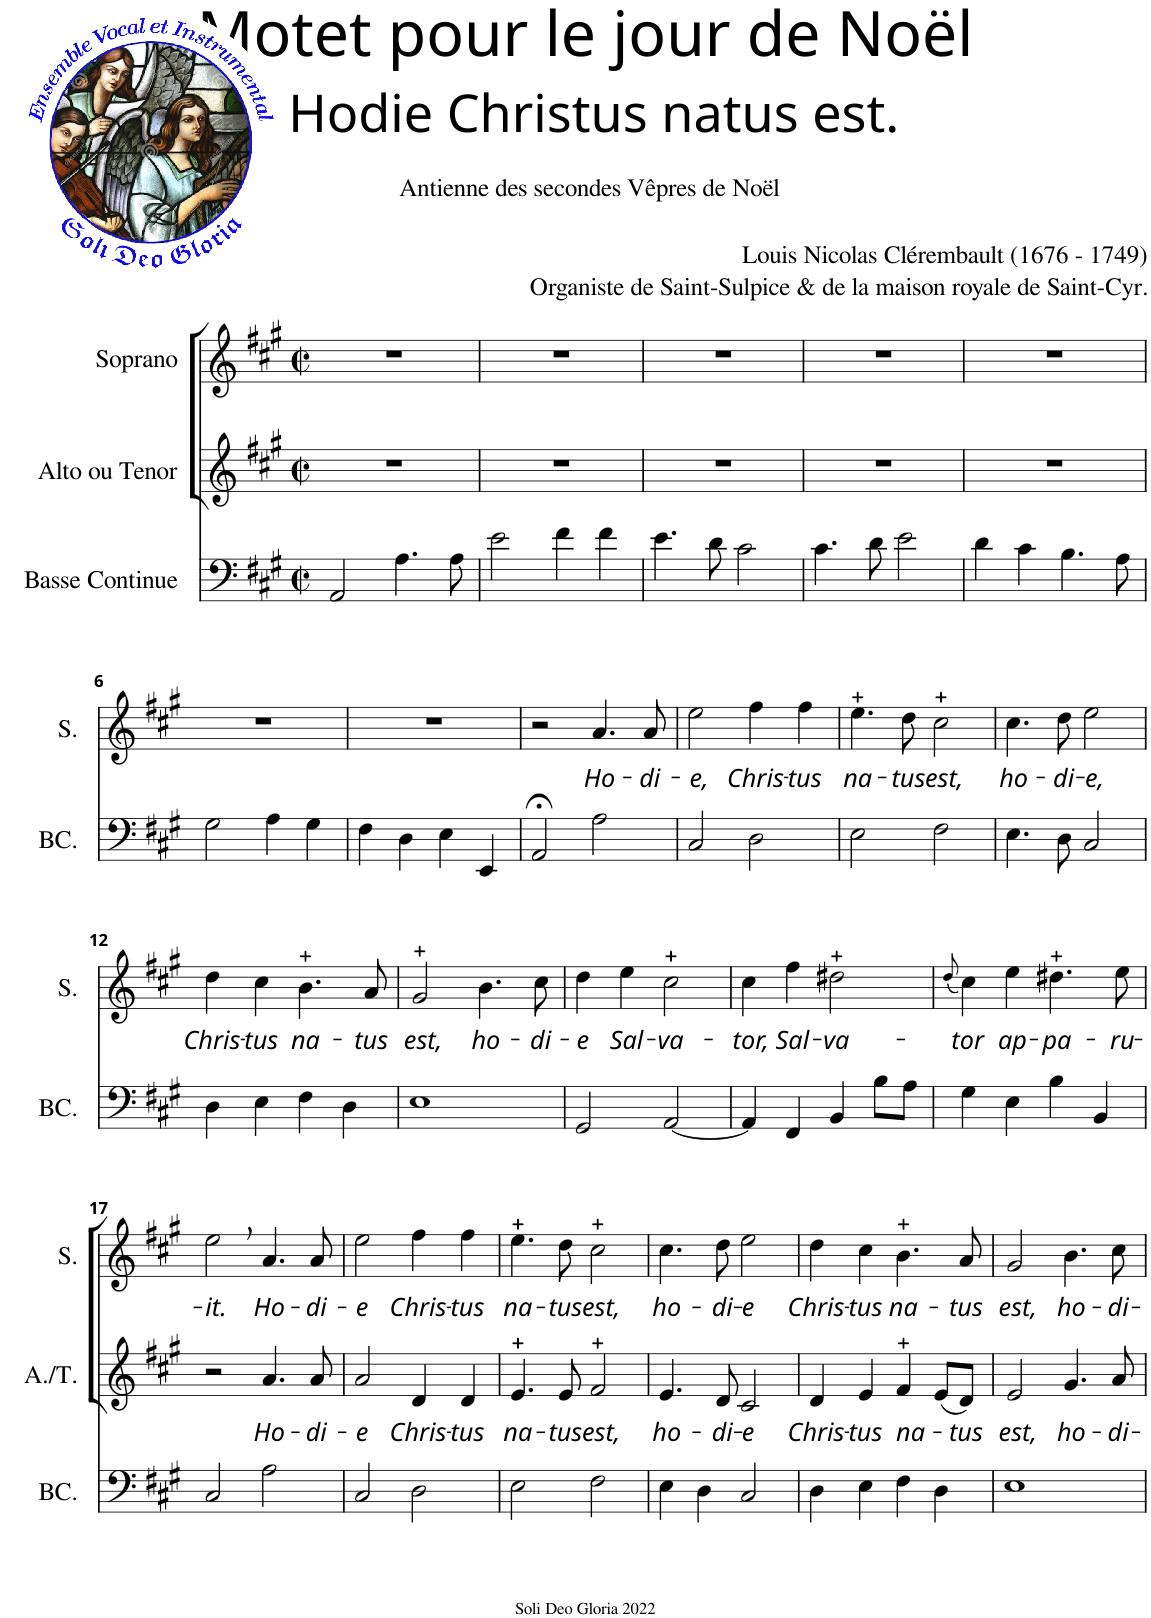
**kern	**kern	**text	**kern	**text
*part3	*part2	*part2	*part1	*part1
*staff3	*staff2	*staff2	*staff1	*staff1
*I"Basse Continue	*I"Alto ou Tenor	*	*I"Soprano	*
*I'BC.	*I'A./T.	*	*I'S.	*
*clefF4	*clefG2	*	*clefG2	*
*k[f#c#g#]	*k[f#c#g#]	*	*k[f#c#g#]	*
*M2/2	*M2/2	*	*M2/2	*
*met(c|)	*met(c|)	*	*met(c|)	*
=1	=1	=1	=1	=1
2AA/	1r	.	1r	.
4.A\	.	.	.	.
8A\	.	.	.	.
=2	=2	=2	=2	=2
2e\	1r	.	1r	.
4f#\	.	.	.	.
4f#\	.	.	.	.
=3	=3	=3	=3	=3
4.e\	1r	.	1r	.
8d\	.	.	.	.
2c#\	.	.	.	.
=4	=4	=4	=4	=4
4.c#\	1r	.	1r	.
8d\	.	.	.	.
2e\	.	.	.	.
=5	=5	=5	=5	=5
4d\	1r	.	1r	.
4c#\	.	.	.	.
4.B\	.	.	.	.
8A\	.	.	.	.
!!LO:LB:g=z
=6	=6	=6	=6	=6
2G#\	1r	.	1r	.
4A\	.	.	.	.
4G#\	.	.	.	.
=7	=7	=7	=7	=7
4F#\	1r	.	1r	.
4D\	.	.	.	.
4E\	.	.	.	.
4EE/	.	.	.	.
=8	=8	=8	=8	=8
2AA;</	1r	.	2r	.
!	!	!	!	!LO:LY:b
2A\	.	.	4.a/	Ho-
!	!	!	!	!LO:LY:b
.	.	.	8a/	-di-
=9	=9	=9	=9	=9
!	!	!	!	!LO:LY:b
2C#/	1r	.	2ee\	-e,
!	!	!	!	!LO:LY:b
2D\	.	.	4ff#\	Chris-
!	!	!	!	!LO:LY:b
.	.	.	4ff#\	-tus
=10	=10	=10	=10	=10
!	!	!	!	!LO:LY:b
2E\	1r	.	4.ee\	na-
!	!	!	!	!LO:LY:b
.	.	.	8dd\	-tus
!	!	!	!	!LO:LY:b
2F#\	.	.	2cc#\	est,
=11	=11	=11	=11	=11
!	!	!	!	!LO:LY:b
4.E\	1r	.	4.cc#\	ho-
!	!	!	!	!LO:LY:b
8D\	.	.	8dd\	-di-
!	!	!	!	!LO:LY:b
2C#/	.	.	2ee\	-e,
!!LO:LB:g=z
=12	=12	=12	=12	=12
!	!	!	!	!LO:LY:b
4D\	1r	.	4dd\	Chris-
!	!	!	!	!LO:LY:b
4E\	.	.	4cc#\	-tus
!	!	!	!	!LO:LY:b
4F#\	.	.	4.b\	na-
4D\	.	.	.	.
!	!	!	!	!LO:LY:b
.	.	.	8a/	-tus
=13	=13	=13	=13	=13
!	!	!	!	!LO:LY:b
1E	1r	.	2g#/	est,
!	!	!	!	!LO:LY:b
.	.	.	4.b\	ho-
!	!	!	!	!LO:LY:b
.	.	.	8cc#\	-di-
=14	=14	=14	=14	=14
!	!	!	!	!LO:LY:b
2GG#/	1r	.	4dd\	-e
!	!	!	!	!LO:LY:b
.	.	.	4ee\	Sal-
!	!	!	!	!LO:LY:b
[2AA/	.	.	2cc#\	-va-
=15	=15	=15	=15	=15
!	!	!	!	!LO:LY:b
4AA/]	1r	.	4cc#\	-tor,
!	!	!	!	!LO:LY:b
4FF#/	.	.	4ff#\	Sal-
!	!	!	!	!LO:LY:b
4BB/	.	.	2dd#X\	-va-
8B\L	.	.	.	.
8A\J	.	.	.	.
=16	=16	=16	=16	=16
.	.	.	(8qdd/	.
!	!	!	!	!LO:LY:b
4G#\	1r	.	4cc#\)	-tor
!	!	!	!	!LO:LY:b
4E\	.	.	4ee\	ap-
!	!	!	!	!LO:LY:b
4B\	.	.	4.dd#X\	-pa-
4BB/	.	.	.	.
!	!	!	!	!LO:LY:b
.	.	.	8ee\	-ru-
!!LO:LB:g=z
=17	=17	=17	=17	=17
!	!	!	!	!LO:LY:b
2C#/	2r	.	2ee,\	-it.
!	!	!LO:LY:b	!	!LO:LY:b
2A\	4.a/	Ho-	4.a/	Ho-
!	!	!LO:LY:b	!	!LO:LY:b
.	8a/	-di-	8a/	-di-
=18	=18	=18	=18	=18
!	!	!LO:LY:b	!	!LO:LY:b
2C#/	2a/	-e	2ee\	-e
!	!	!LO:LY:b	!	!LO:LY:b
2D\	4d/	Chris-	4ff#\	Chris-
!	!	!LO:LY:b	!	!LO:LY:b
.	4d/	-tus	4ff#\	-tus
=19	=19	=19	=19	=19
!	!	!LO:LY:b	!	!LO:LY:b
2E\	4.e/	na-	4.ee\	na-
!	!	!LO:LY:b	!	!LO:LY:b
.	8e/	-tus	8dd\	-tus
!	!	!LO:LY:b	!	!LO:LY:b
2F#\	2f#/	est,	2cc#\	est,
=20	=20	=20	=20	=20
!	!	!LO:LY:b	!	!LO:LY:b
4E\	4.e/	ho-	4.cc#\	ho-
4D\	.	.	.	.
!	!	!LO:LY:b	!	!LO:LY:b
.	8d/	-di-	8dd\	-di-
!	!	!LO:LY:b	!	!LO:LY:b
2C#/	2c#/	-e	2ee\	-e
=21	=21	=21	=21	=21
!	!	!LO:LY:b	!	!LO:LY:b
4D\	4d/	Chris-	4dd\	Chris-
!	!	!LO:LY:b	!	!LO:LY:b
4E\	4e/	-tus	4cc#\	-tus
!	!	!LO:LY:b	!	!LO:LY:b
4F#\	4f#/	na-	4.b\	na-
4D\	(8e/L	.	.	.
!	!	!LO:LY:b	!	!LO:LY:b
.	8d/J)	-tus	8a/	-tus
=22	=22	=22	=22	=22
!	!	!LO:LY:b	!	!LO:LY:b
1E	2e/	est,	2g#/	est,
!	!	!LO:LY:b	!	!LO:LY:b
.	4.g#/	ho-	4.b\	ho-
!	!	!LO:LY:b	!	!LO:LY:b
.	8a/	-di-	8cc#\	-di-
=	=	=	=	=
*-	*-	*-	*-	*-
